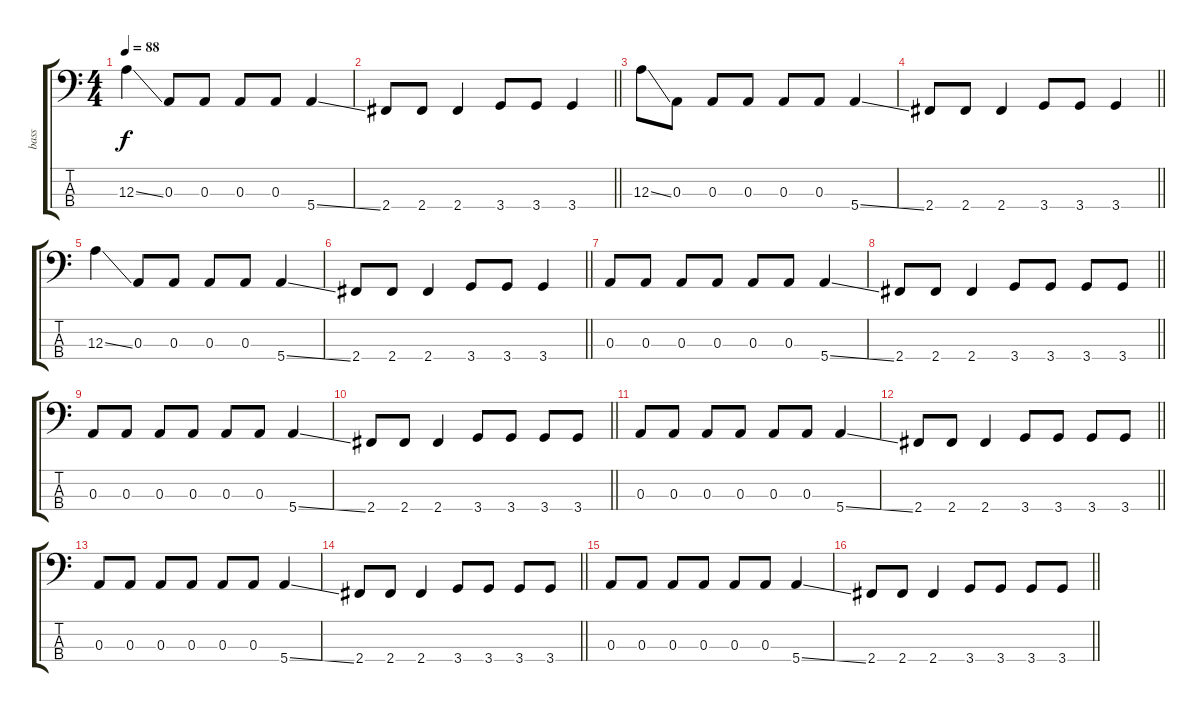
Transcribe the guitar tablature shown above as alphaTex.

\track ("bass" "bass") {instrument electricbassfinger}
\staff {score tabs}
\tuning (G2 D2 A1 E1) {hide}
\ts (4 4)
\tempo 88
\clef f4
\ks c
12.3{ss}.4{dy f} 0.3.8 0.3.8 0.3.8 0.3.8 5.4{ss}.4 |
\barLineRight lightlight
2.4.8 2.4.8 2.4.4 3.4.8 3.4.8 3.4.4 |
12.3{ss}.8 0.3.8 0.3.8 0.3.8 0.3.8 0.3.8 5.4{ss}.4 |
\barLineRight lightlight
2.4.8 2.4.8 2.4.4 3.4.8 3.4.8 3.4.4 |
12.3{ss}.4 0.3.8 0.3.8 0.3.8 0.3.8 5.4{ss}.4 |
\barLineRight lightlight
2.4.8 2.4.8 2.4.4 3.4.8 3.4.8 3.4.4 |
0.3.8 0.3.8 0.3.8 0.3.8 0.3.8 0.3.8 5.4{ss}.4 |
\barLineRight lightlight
2.4.8 2.4.8 2.4.4 3.4.8 3.4.8 3.4.8 3.4.8 |
0.3.8 0.3.8 0.3.8 0.3.8 0.3.8 0.3.8 5.4{ss}.4 |
\barLineRight lightlight
2.4.8 2.4.8 2.4.4 3.4.8 3.4.8 3.4.8 3.4.8 |
0.3.8 0.3.8 0.3.8 0.3.8 0.3.8 0.3.8 5.4{ss}.4 |
\barLineRight lightlight
2.4.8 2.4.8 2.4.4 3.4.8 3.4.8 3.4.8 3.4.8 |
0.3.8 0.3.8 0.3.8 0.3.8 0.3.8 0.3.8 5.4{ss}.4 |
\barLineRight lightlight
2.4.8 2.4.8 2.4.4 3.4.8 3.4.8 3.4.8 3.4.8 |
0.3.8 0.3.8 0.3.8 0.3.8 0.3.8 0.3.8 5.4{ss}.4 |
\barLineRight lightlight
2.4.8 2.4.8 2.4.4 3.4.8 3.4.8 3.4.8 3.4.8
